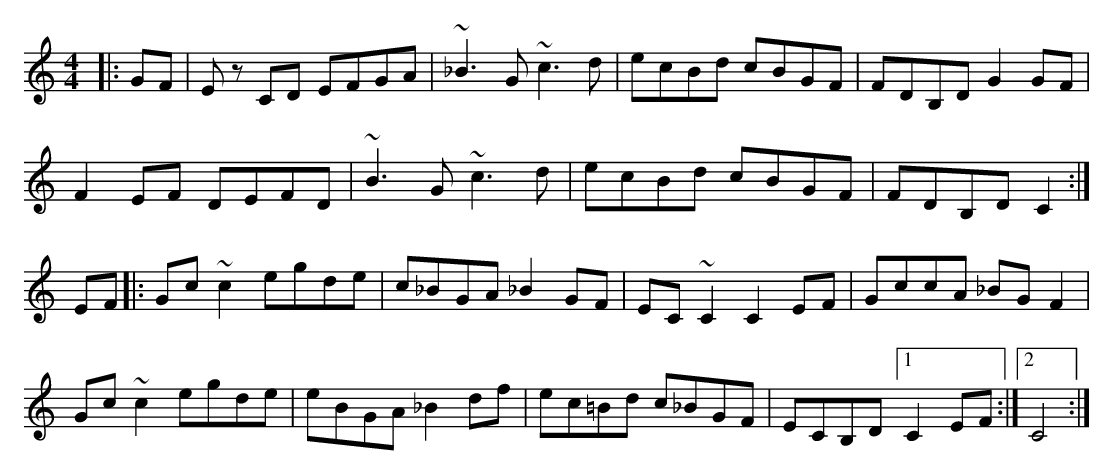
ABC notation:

X:1
M:4/4
K:C
|:GF|Ez CD EFGA|~_B3G ~c3d|ecBd cBGF|FDB,D G2 GF|
F2 EF DEFD|~B3G ~c3d|ecBd cBGF|FDB,D C2:|
EF|:Gc ~c2 egde|c_BGA _B2 GF|EC ~C2 C2 EF|GccA _BGF2|
Gc ~c2 egde|eBGA _B2 df|ec=Bd c_BGF|ECB,D [1 C2 EF:|2 C4:|
